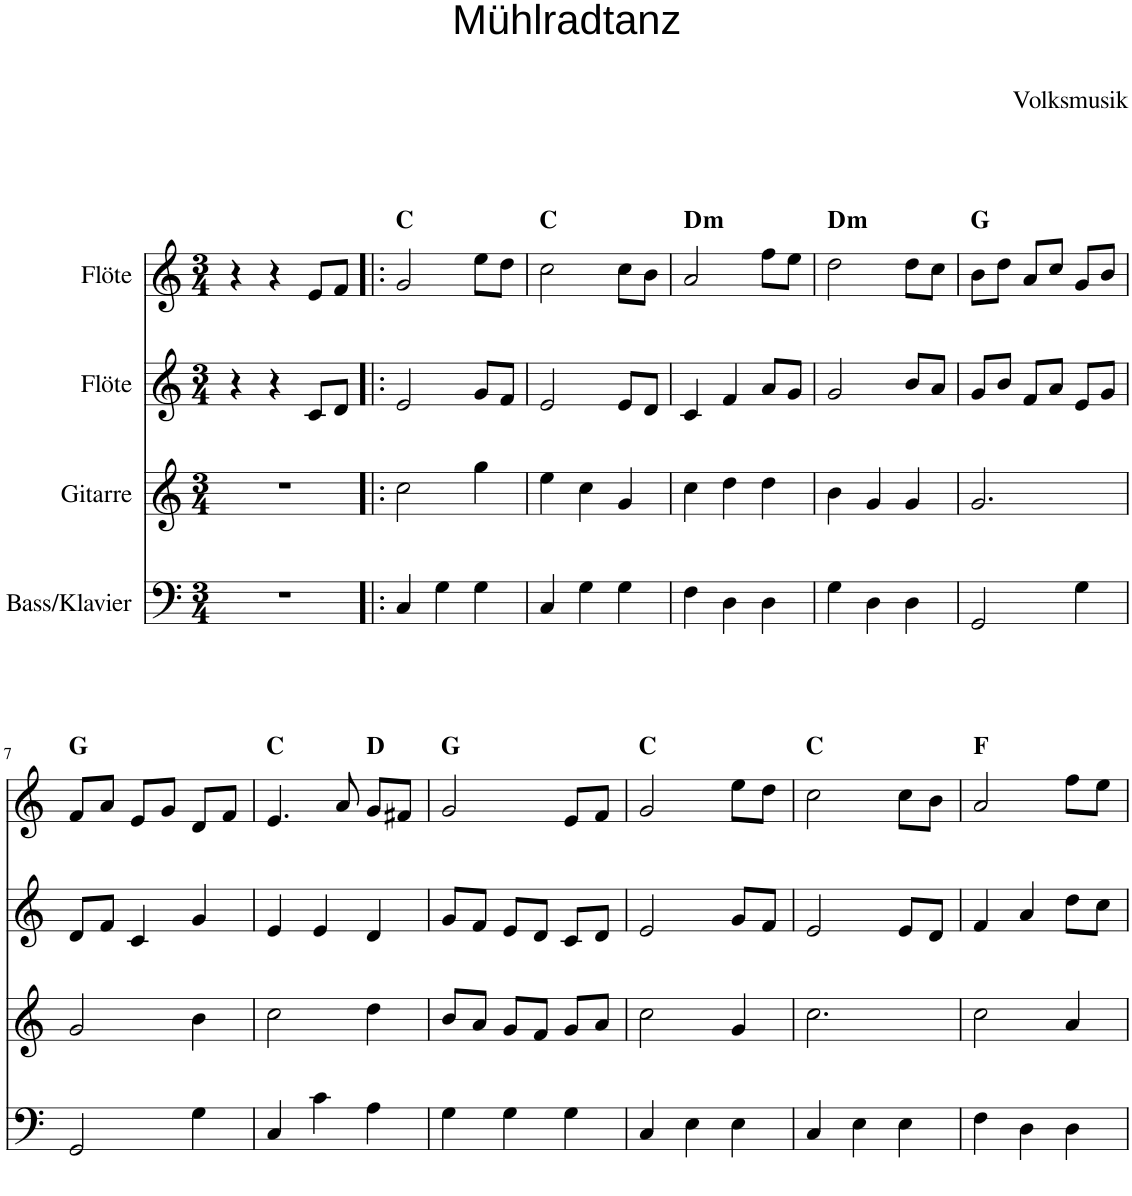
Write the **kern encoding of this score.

**kern	**kern	**kern	**kern	**harte
*part4	*part3	*part2	*part1	*part1
*staff4	*staff3	*staff2	*staff1	*
*I"Bass/Klavier	*I"Gitarre	*I"Flöte	*I"Flöte	*
*clefF4	*clefG2	*clefG2	*clefG2	*
*k[]	*k[]	*k[]	*k[]	*
*M3/4	*M3/4	*M3/4	*M3/4	*
=1	=1	=1	=1	=1
2.r	2.r	4r	4r	.
.	.	4r	4r	.
.	.	8c/L	8e/L	.
.	.	8d/J	8f/J	.
=2!|:	=2!|:	=2!|:	=2!|:	=2!|:
4C/	2cc\	2e/	2g/	C:maj
4G\	.	.	.	.
4G\	4gg\	8g/L	8ee\L	.
.	.	8f/J	8dd\J	.
=3	=3	=3	=3	=3
4C/	4ee\	2e/	2cc\	C:maj
4G\	4cc\	.	.	.
4G\	4g/	8e/L	8cc\L	.
.	.	8d/J	8b\J	.
=4	=4	=4	=4	=4
!	!	!	!	!LO:H:kt=m
4F\	4cc\	4c/	2a/	D:min
4D\	4dd\	4f/	.	.
4D\	4dd\	8a/L	8ff\L	.
.	.	8g/J	8ee\J	.
=5	=5	=5	=5	=5
!	!	!	!	!LO:H:kt=m
4G\	4b\	2g/	2dd\	D:min
4D\	4g/	.	.	.
4D\	4g/	8b/L	8dd\L	.
.	.	8a/J	8cc\J	.
=6	=6	=6	=6	=6
2GG/	2.g/	8g/L	8b\L	G:maj
.	.	8b/J	8dd\J	.
.	.	8f/L	8a/L	.
.	.	8a/J	8cc/J	.
4G\	.	8e/L	8g/L	.
.	.	8g/J	8b/J	.
!!LO:LB:g=z
=7	=7	=7	=7	=7
2GG/	2g/	8d/L	8f/L	G:maj
.	.	8f/J	8a/J	.
.	.	4c/	8e/L	.
.	.	.	8g/J	.
4G\	4b\	4g/	8d/L	.
.	.	.	8f/J	.
=8	=8	=8	=8	=8
4C/	2cc\	4e/	4.e/	C:maj
4c\	.	4e/	.	.
.	.	.	8a/	.
4A\	4dd\	4d/	8g/L	D:maj
.	.	.	8f#X/J	.
=9	=9	=9	=9	=9
4G\	8b/L	8g/L	2g/	G:maj
.	8a/J	8f/J	.	.
4G\	8g/L	8e/L	.	.
.	8f/J	8d/J	.	.
4G\	8g/L	8c/L	8e/L	.
.	8a/J	8d/J	8f/J	.
=10	=10	=10	=10	=10
4C/	2cc\	2e/	2g/	C:maj
4E\	.	.	.	.
4E\	4g/	8g/L	8ee\L	.
.	.	8f/J	8dd\J	.
=11	=11	=11	=11	=11
4C/	2.cc\	2e/	2cc\	C:maj
4E\	.	.	.	.
4E\	.	8e/L	8cc\L	.
.	.	8d/J	8b\J	.
=12	=12	=12	=12	=12
4F\	2cc\	4f/	2a/	F:maj
4D\	.	4a/	.	.
4D\	4a/	8dd\L	8ff\L	.
.	.	8cc\J	8ee\J	.
=	=	=	=	=
*-	*-	*-	*-	*-
